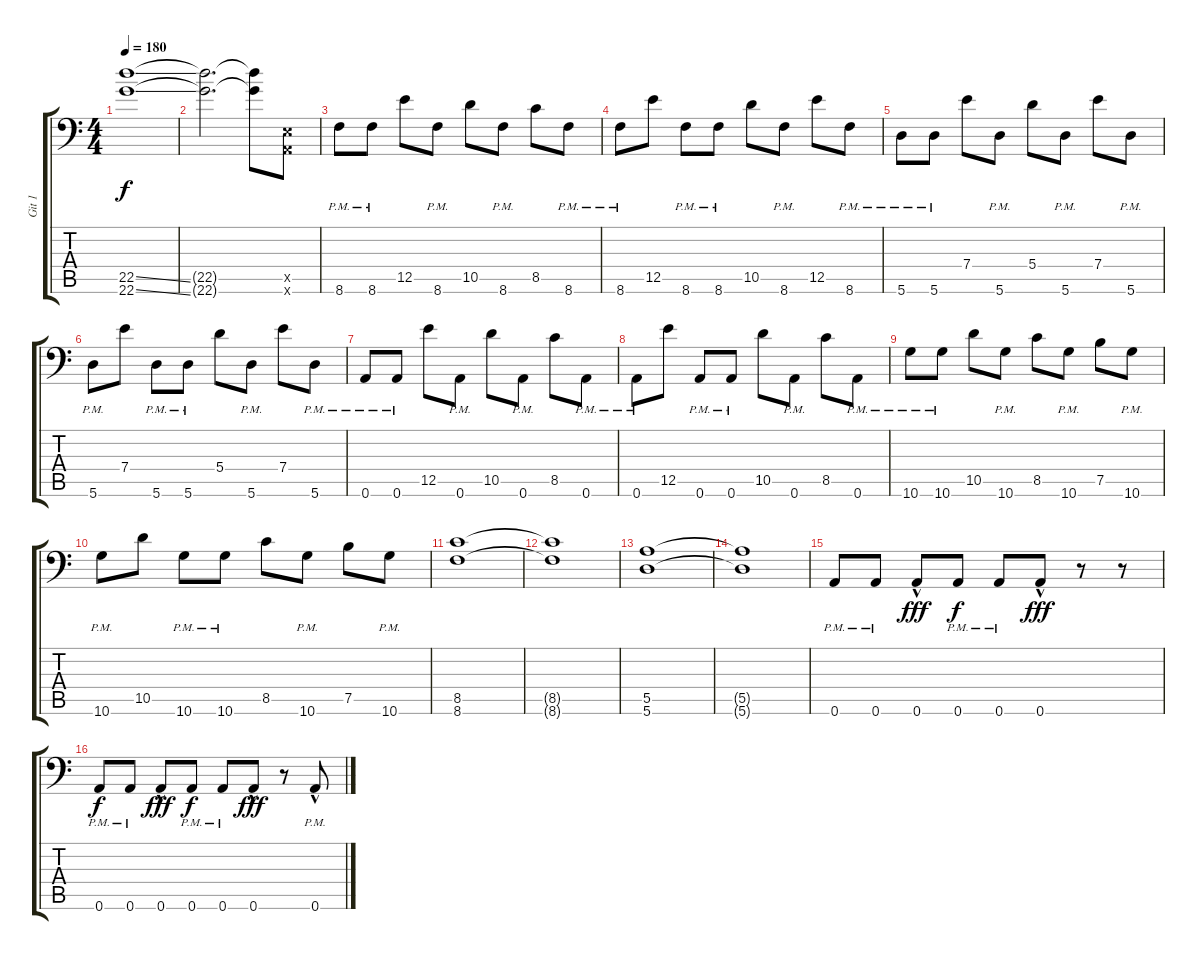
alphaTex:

\track ("Git 1" "Git 1") {instrument distortionguitar}
\staff {score tabs}
\tuning (B3 Gb3 D3 A2 E2 A1) {hide}
\ts (4 4)
\tempo 180
\clef f4
\ks c
(22.5{ss} 22.6{ss}).1{dy f} |
(22.5{t} 22.6{t}).2{d} (22.5{t} 22.6{t}).8 (0.5{x} 0.6{x}).8 |
8.6{pm}.8{volume 14} 8.6{pm}.8 12.5.8 8.6{pm}.8 10.5.8 8.6{pm}.8 8.5.8 8.6{pm}.8 |
8.6{pm}.8 12.5.8 8.6{pm}.8 8.6{pm}.8 10.5.8 8.6{pm}.8 12.5.8 8.6{pm}.8 |
5.6{pm}.8 5.6{pm}.8 7.4.8 5.6{pm}.8 5.4.8 5.6{pm}.8 7.4.8 5.6{pm}.8 |
5.6{pm}.8 7.4.8 5.6{pm}.8 5.6{pm}.8 5.4.8 5.6{pm}.8 7.4.8 5.6{pm}.8 |
0.6{pm}.8 0.6{pm}.8 12.5.8 0.6{pm}.8 10.5.8 0.6{pm}.8 8.5.8 0.6{pm}.8 |
0.6{pm}.8 12.5.8 0.6{pm}.8 0.6{pm}.8 10.5.8 0.6{pm}.8 8.5.8 0.6{pm}.8 |
10.6{pm}.8 10.6{pm}.8 10.5.8 10.6{pm}.8 8.5.8 10.6{pm}.8 7.5.8 10.6{pm}.8 |
10.6{pm}.8 10.5.8 10.6{pm}.8 10.6{pm}.8 8.5.8 10.6{pm}.8 7.5.8 10.6{pm}.8 |
(8.5 8.6).1 |
(8.5{t} 8.6{t}).1 |
(5.5 5.6).1 |
(5.5{t} 5.6{t}).1 |
0.6{pm}.8{volume 8} 0.6{pm}.8 0.6{hac}.8{dy fff} 0.6{pm}.8{dy f} 0.6{pm}.8 0.6{hac}.8{dy fff} r.8 r.8 |
0.6{pm}.8{dy f volume 10} 0.6{pm}.8 0.6{hac}.8{dy fff} 0.6{pm}.8{dy f} 0.6{pm}.8 0.6{hac}.8{dy fff} r.8 0.6{hac pm}.8
